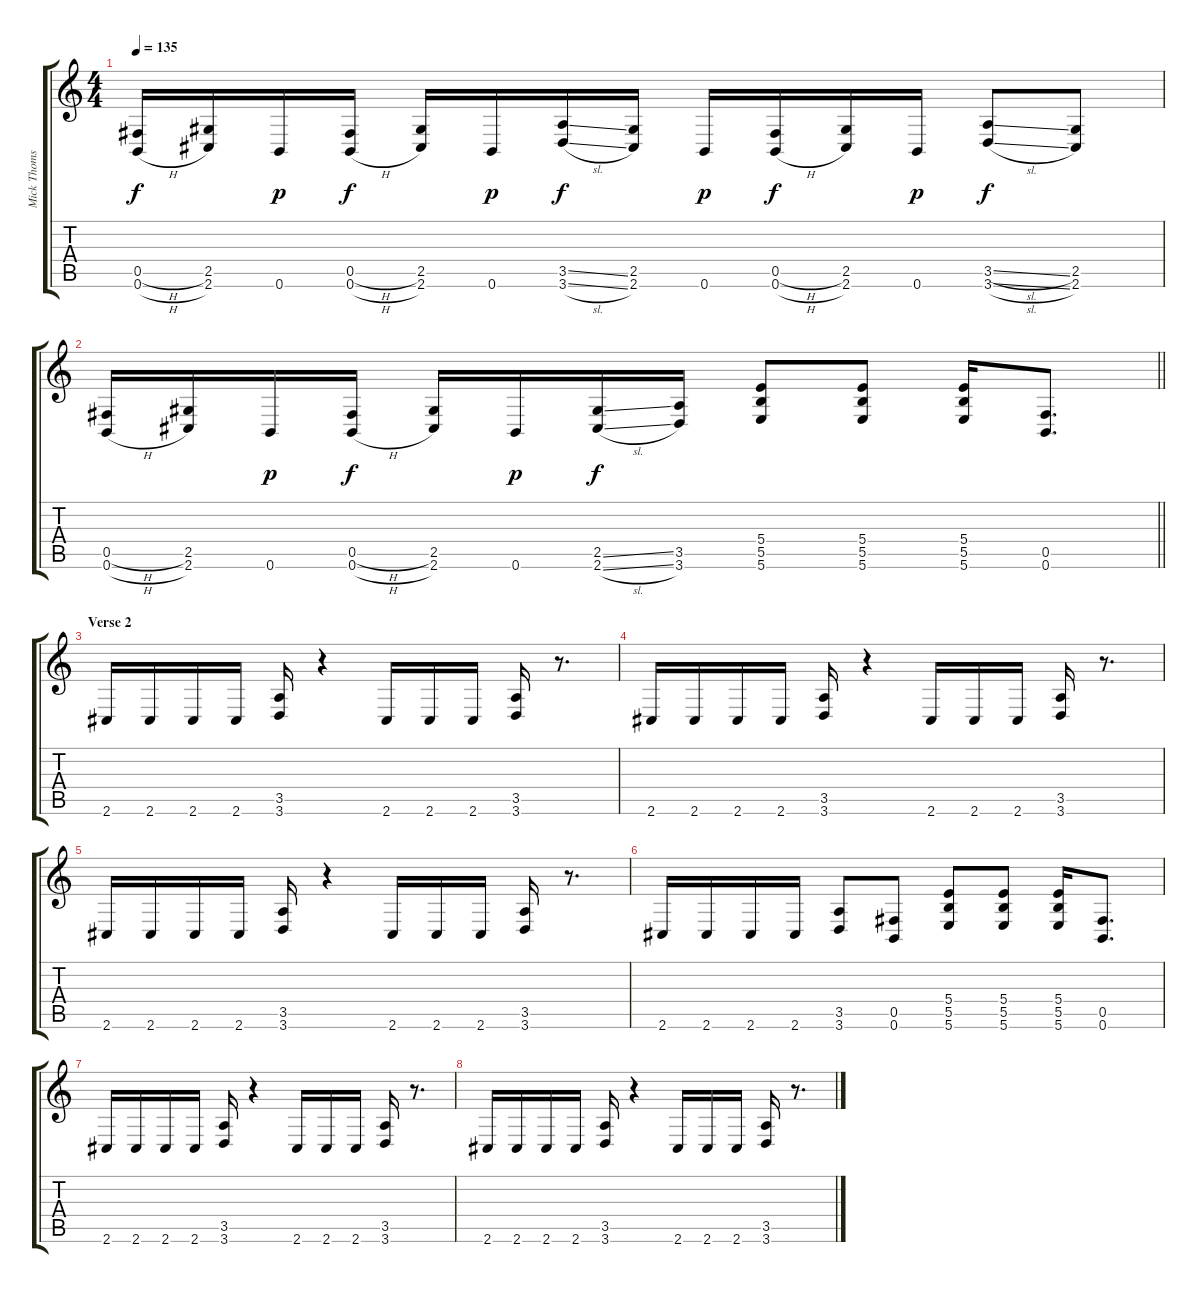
\track ("Mick Thomson" "Mick Thoms") {instrument distortionguitar}
\staff {score tabs}
\tuning (Db4 Ab3 E3 B2 Gb2 B1) {hide}
\ts (4 4)
\tempo 135
\clef g2
\ks c
(0.5{h} 0.6{h}).16{dy f} (2.5 2.6).16 0.6.16{dy p} (0.5{h} 0.6{h}).16{dy f} (2.5 2.6).16 0.6.16{dy p} (3.5{ss} 3.6{sl}).16{dy f} (2.5 2.6).16 0.6.16{dy p} (0.5{h} 0.6{h}).16{dy f} (2.5 2.6).16 0.6.16{dy p} (3.5{sl} 3.6{sl}).8{dy f} (2.5 2.6).8 |
\barLineRight lightlight
(0.5{h} 0.6{h}).16 (2.5 2.6).16 0.6.16{dy p} (0.5{h} 0.6{h}).16{dy f} (2.5 2.6).16 0.6.16{dy p} (2.5{ss} 2.6{sl}).16{dy f} (3.5 3.6).16 (5.4 5.5 5.6).8 (5.4 5.5 5.6).8 (5.4 5.5 5.6).16 (0.5 0.6).8{d} |
\section ("" "Verse 2")
2.6.16 2.6.16 2.6.16 2.6.16 (3.5 3.6).16 r.4 2.6.16 2.6.16 2.6.16 (3.5 3.6).16 r.8{d} |
2.6.16 2.6.16 2.6.16 2.6.16 (3.5 3.6).16 r.4 2.6.16 2.6.16 2.6.16 (3.5 3.6).16 r.8{d} |
2.6.16 2.6.16 2.6.16 2.6.16 (3.5 3.6).16 r.4 2.6.16 2.6.16 2.6.16 (3.5 3.6).16 r.8{d} |
2.6.16 2.6.16 2.6.16 2.6.16 (3.5 3.6).8 (0.5 0.6).8 (5.4 5.5 5.6).8 (5.4 5.5 5.6).8 (5.4 5.5 5.6).16 (0.5 0.6).8{d} |
2.6.16 2.6.16 2.6.16 2.6.16 (3.5 3.6).16 r.4 2.6.16 2.6.16 2.6.16 (3.5 3.6).16 r.8{d} |
2.6.16 2.6.16 2.6.16 2.6.16 (3.5 3.6).16 r.4 2.6.16 2.6.16 2.6.16 (3.5 3.6).16 r.8{d}
